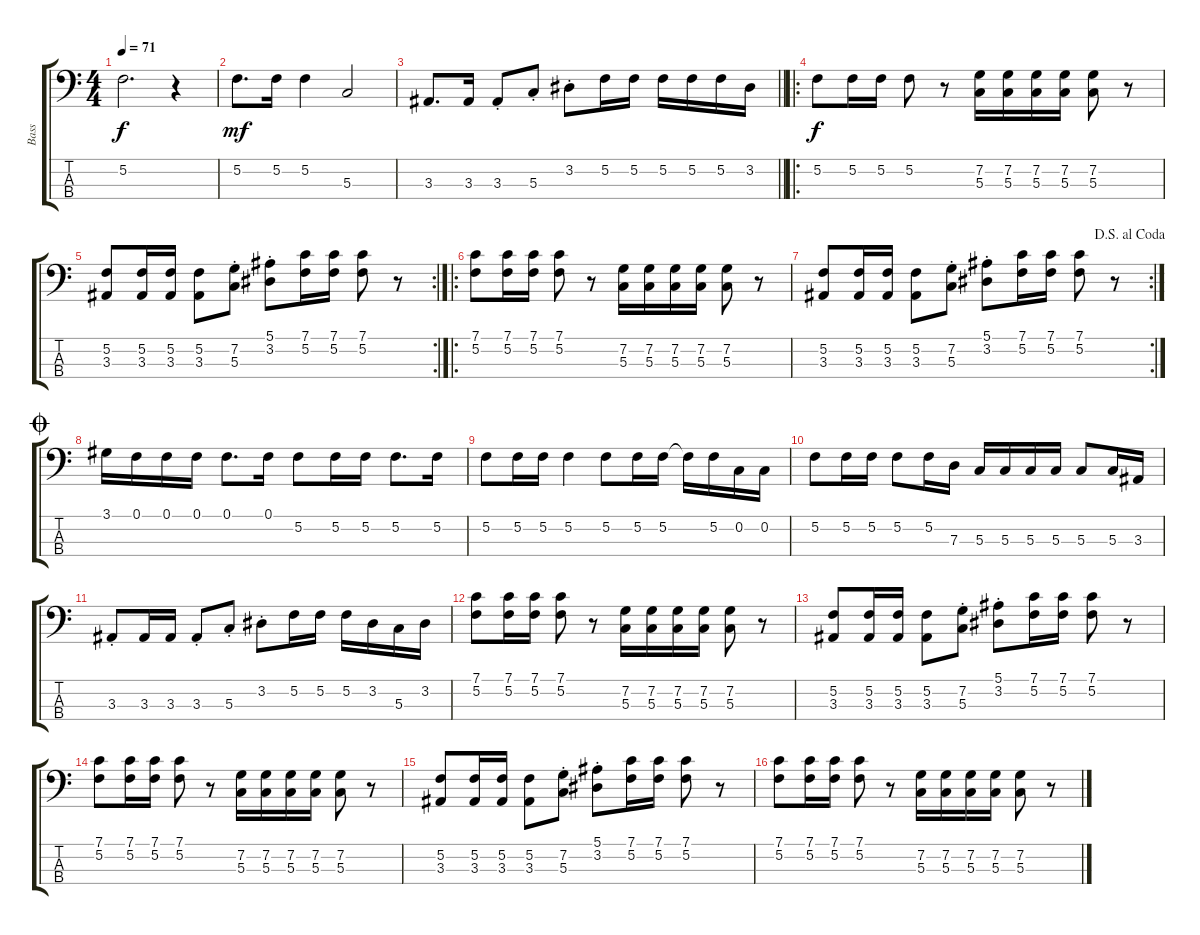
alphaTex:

\track ("Bass" "Bass") {instrument electricbassfinger}
\staff {score tabs}
\tuning (F2 C2 G1 D1) {hide}
\ts (4 4)
\tempo 71
\clef f4
\ks c
5.2{t}.2{d dy f} r.4 |
5.2.8{d dy mf} 5.2.16 5.2.4 5.3.2 |
\barLineRight lightlight
3.3.8{d} 3.3.16 3.3{st}.8 5.3{st}.8 3.2{st}.8 5.2.16 5.2.16 5.2.16 5.2.16 5.2.16 3.2.16 |
\ro
5.2.8{dy f} 5.2.16 5.2.16 5.2.8 r.8 (7.2 5.3).16 (7.2 5.3).16 (7.2 5.3).16 (7.2 5.3).16 (7.2 5.3).8 r.8 |
\rc 2
(5.2 3.3).8 (5.2 3.3).16 (5.2 3.3).16 (5.2 3.3).8 (7.2{st} 5.3{st}).8 (5.1{st} 3.2{st}).8 (7.1 5.2).16 (7.1 5.2).16 (7.1 5.2).8 r.8 |
\ro
(7.1 5.2).8 (7.1 5.2).16 (7.1 5.2).16 (7.1 5.2).8 r.8 (7.2 5.3).16 (7.2 5.3).16 (7.2 5.3).16 (7.2 5.3).16 (7.2 5.3).8 r.8 |
\rc 2
\jump dalsegnoalcoda
(5.2 3.3).8 (5.2 3.3).16 (5.2 3.3).16 (5.2 3.3).8 (7.2{st} 5.3{st}).8 (5.1{st} 3.2{st}).8 (7.1 5.2).16 (7.1 5.2).16 (7.1 5.2).8 r.8 |
\jump coda
3.1.16 0.1.16 0.1.16 0.1.16 0.1.8{d} 0.1.16 5.2.8 5.2.16 5.2.16 5.2.8{d} 5.2.16 |
5.2.8 5.2.16 5.2.16 5.2.4 5.2.8 5.2.16 5.2.16 5.2{t}.16 5.2.16 0.2.16 0.2.16 |
5.2.8 5.2.16 5.2.16 5.2.8 5.2.16 7.3.16 5.3.16 5.3.16 5.3.16 5.3.16 5.3.8 5.3.16 3.3.16 |
3.3{st}.8 3.3.16 3.3.16 3.3{st}.8 5.3{st}.8 3.2{st}.8 5.2.16 5.2.16 5.2.16 3.2.16 5.3.16 3.2.16 |
(7.1 5.2).8 (7.1 5.2).16 (7.1 5.2).16 (7.1 5.2).8 r.8 (7.2 5.3).16 (7.2 5.3).16 (7.2 5.3).16 (7.2 5.3).16 (7.2 5.3).8 r.8 |
(5.2 3.3).8 (5.2 3.3).16 (5.2 3.3).16 (5.2 3.3).8 (7.2{st} 5.3{st}).8 (5.1{st} 3.2{st}).8 (7.1 5.2).16 (7.1 5.2).16 (7.1 5.2).8 r.8 |
(7.1 5.2).8 (7.1 5.2).16 (7.1 5.2).16 (7.1 5.2).8 r.8 (7.2 5.3).16 (7.2 5.3).16 (7.2 5.3).16 (7.2 5.3).16 (7.2 5.3).8 r.8 |
(5.2 3.3).8 (5.2 3.3).16 (5.2 3.3).16 (5.2 3.3).8 (7.2{st} 5.3{st}).8 (5.1{st} 3.2{st}).8 (7.1 5.2).16 (7.1 5.2).16 (7.1 5.2).8 r.8 |
(7.1 5.2).8 (7.1 5.2).16 (7.1 5.2).16 (7.1 5.2).8 r.8 (7.2 5.3).16 (7.2 5.3).16 (7.2 5.3).16 (7.2 5.3).16 (7.2 5.3).8 r.8
